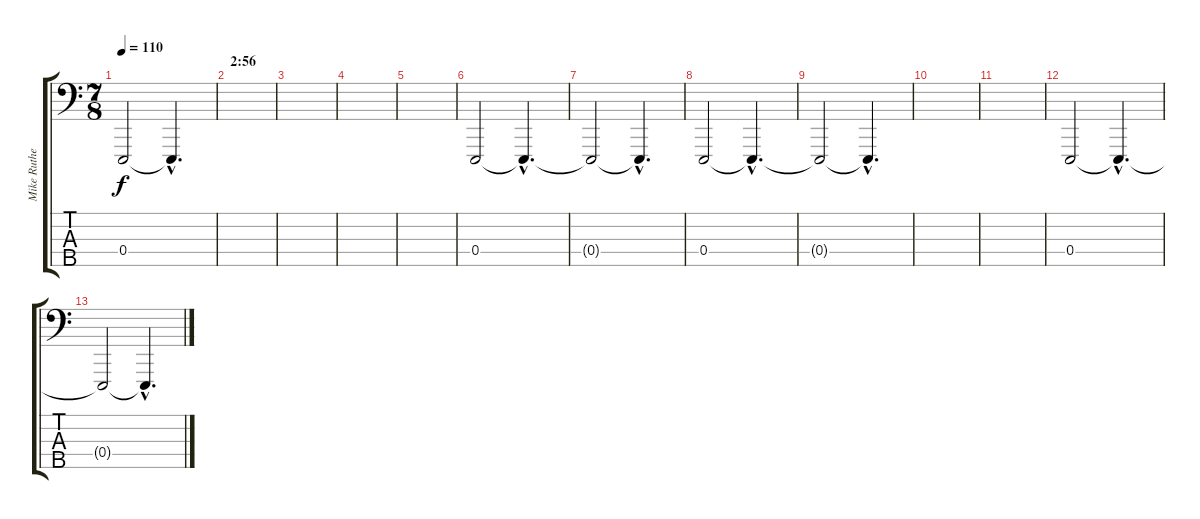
\track ("Mike Rutherford (bass pedal)" "Mike Ruthe") {instrument lead2sawtooth}
\staff {score tabs}
\tuning (G2 D2 A1 E1 B0) {hide}
\ts (7 8)
\tempo 110
\clef f4
\ks c
0.4{t}.2{dy f} 0.4{hac t}.4{d} |
\section ("" "2:56")
|
|
|
|
0.4.2 0.4{hac t}.4{d} |
0.4{t}.2 0.4{hac t}.4{d} |
0.4.2 0.4{hac t}.4{d} |
0.4{t}.2 0.4{hac t}.4{d} |
|
|
0.4.2 0.4{hac t}.4{d} |
0.4{t}.2 0.4{hac t}.4{d}
